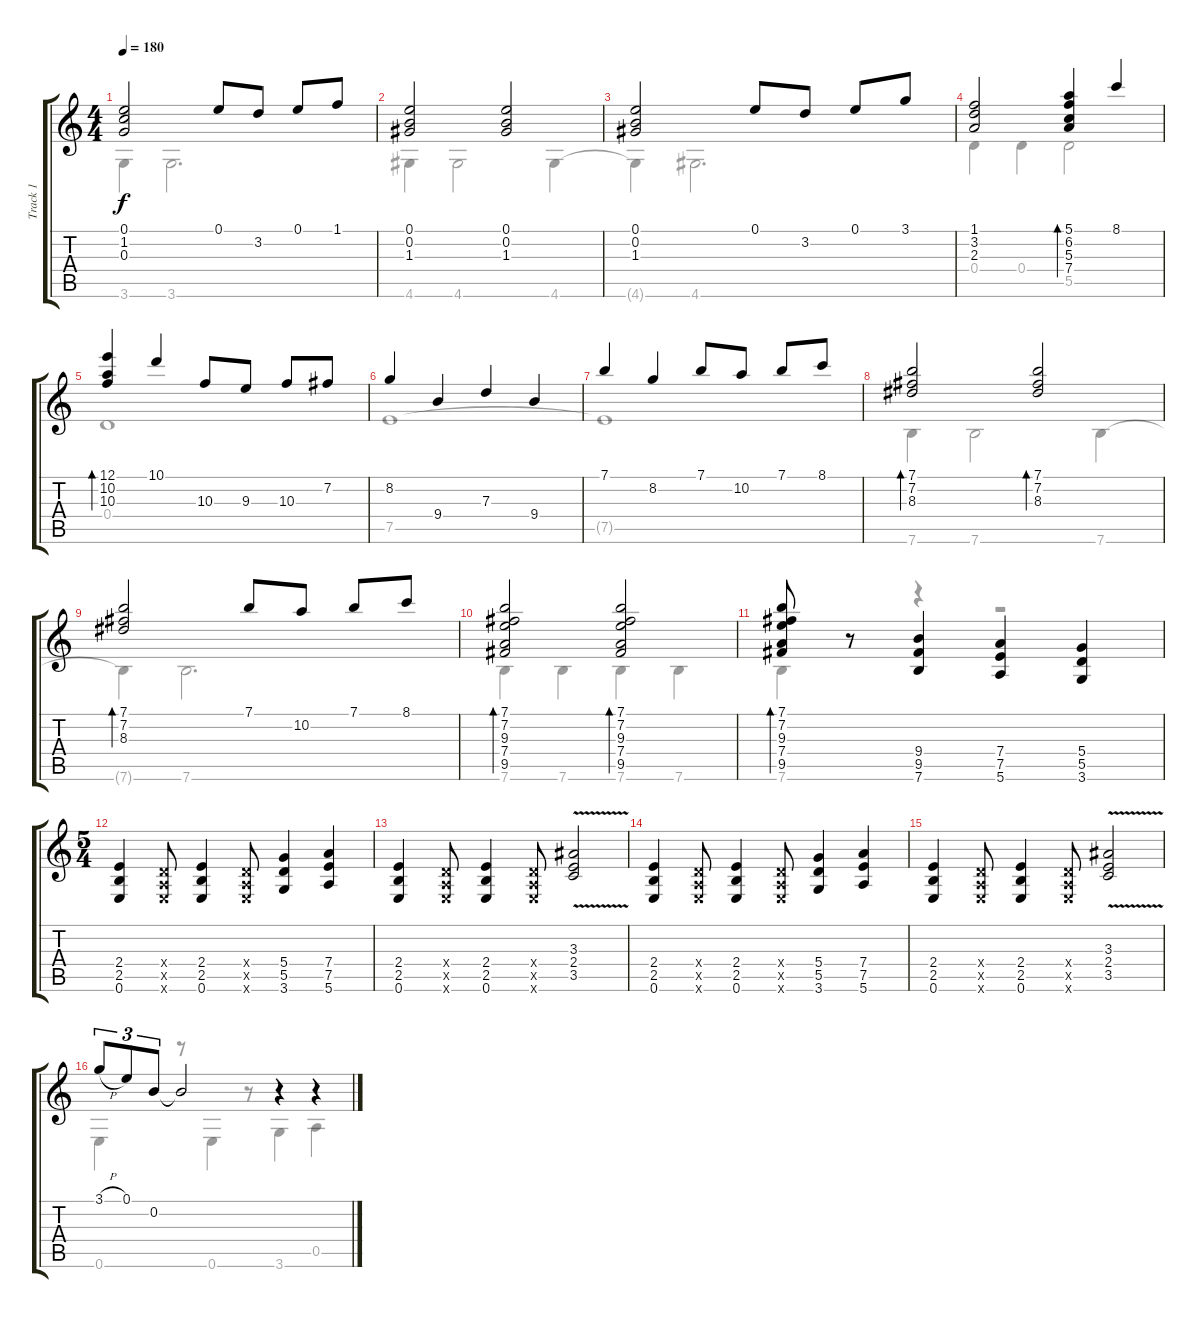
\track ("Track 1" "Track 1") {instrument acousticguitarnylon}
\staff {score tabs}
\tuning (E4 B3 G3 D3 A2 E2) {hide}
\voice
\ts (4 4)
\tempo 180
\clef g2
\ks c
(0.1 1.2 0.3).2{dy f} 0.1.8 3.2.8 0.1.8 1.1.8 |
(0.1 0.2 1.3).2 (0.1 0.2 1.3).2 |
(0.1 0.2 1.3).2 0.1.8 3.2.8 0.1.8 3.1.8 |
(1.1 3.2 2.3).2 (5.1 6.2 5.3 7.4).4{bd 480} 8.1.4 |
(12.1 10.2 10.3).4{bd 480} 10.1.4 10.3.8 9.3.8 10.3.8 7.2.8 |
8.2.4 9.4.4 7.3.4 9.4.4 |
7.1.4 8.2.4 7.1.8 10.2.8 7.1.8 8.1.8 |
(7.1 7.2 8.3).2{bd 480} (7.1 7.2 8.3).2{bd 480} |
(7.1 7.2 8.3).2{bd 480} 7.1.8 10.2.8 7.1.8 8.1.8 |
(7.1 7.2 9.3 7.4 9.5).2{bd 30} (7.1 7.2 9.3 7.4 9.5).2{bd 30} |
(7.1 7.2 9.3 7.4 9.5).8{bd 30} r.8 (9.4 9.5 7.6).4 (7.4 7.5 5.6).4 (5.4 5.5 3.6).4 |
\ts (5 4)
(2.4 2.5 0.6).4 (0.4{x} 0.5{x} 0.6{x}).8 (2.4 2.5 0.6).4 (0.4{x} 0.5{x} 0.6{x}).8 (5.4 5.5 3.6).4 (7.4 7.5 5.6).4 |
(2.4 2.5 0.6).4 (0.4{x} 0.5{x} 0.6{x}).8 (2.4 2.5 0.6).4 (0.4{x} 0.5{x} 0.6{x}).8 (3.3{v} 2.4 3.5).2 |
(2.4 2.5 0.6).4 (0.4{x} 0.5{x} 0.6{x}).8 (2.4 2.5 0.6).4 (0.4{x} 0.5{x} 0.6{x}).8 (5.4 5.5 3.6).4 (7.4 7.5 5.6).4 |
(2.4 2.5 0.6).4 (0.4{x} 0.5{x} 0.6{x}).8 (2.4 2.5 0.6).4 (0.4{x} 0.5{x} 0.6{x}).8 (3.3{v} 2.4 3.5).2 |
3.1{h}.8{tu (3 2)} 0.1.8{tu (3 2)} 0.2.8{tu (3 2)} 0.2{t}.2 r.4 r.4
\voice
\clef g2
\ottava regular
\simile none
\ks c
3.6{t}.4{dy f} 3.6.2{d} |
4.6.4 4.6.2 4.6.4 |
4.6{t}.4 4.6.2{d} |
0.4.4 0.4.4 5.5.2 |
0.4.1 |
7.5.1 |
7.5{t}.1 |
7.6.4 7.6.2 7.6.4 |
7.6{t}.4 7.6.2{d} |
7.6.4 7.6.4 7.6.4 7.6.4 |
7.6.4 r.4 r.2 |
|
|
|
|
0.6.4 r.8 0.6.4 r.8 3.6.4 0.5.4
